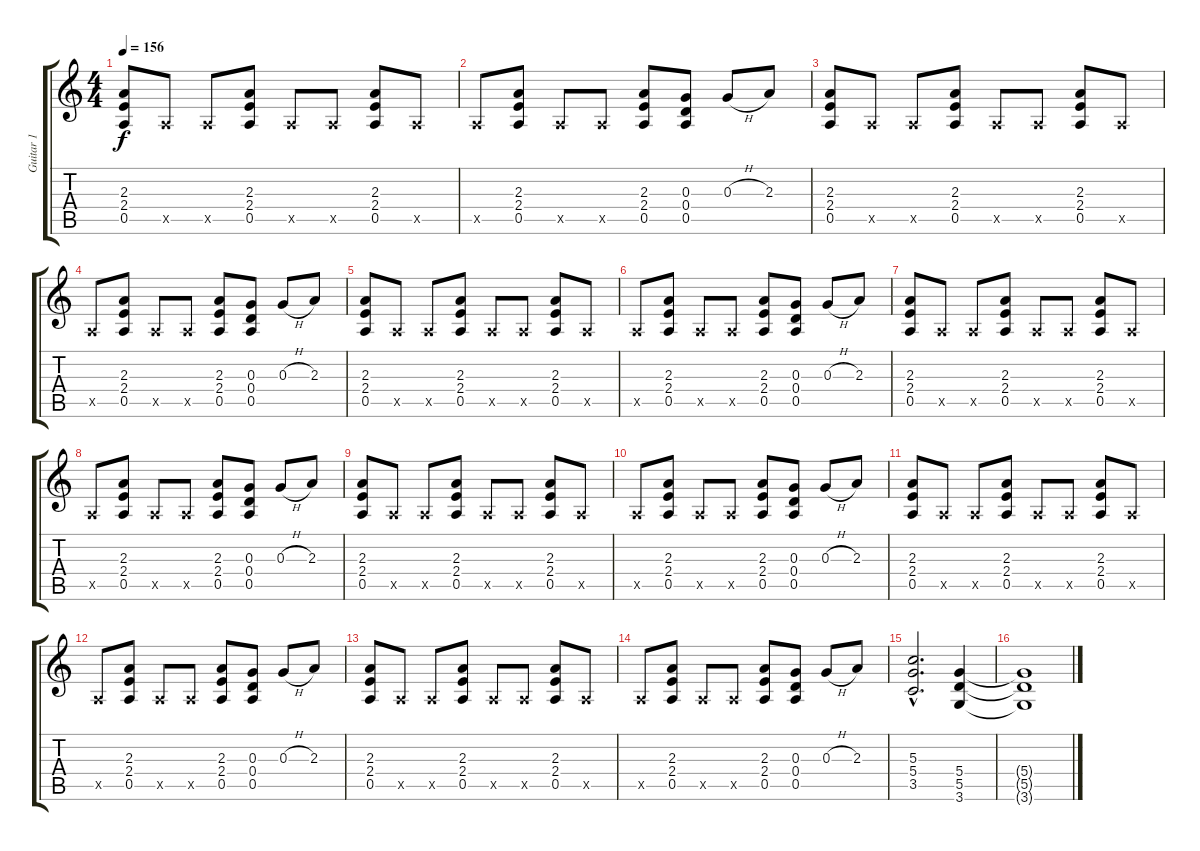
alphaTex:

\track ("Guitar 1" "Guitar 1") {instrument distortionguitar}
\staff {score tabs}
\tuning (E4 B3 G3 D3 A2 E2) {hide}
\ts (4 4)
\tempo 156
\clef g2
\ks c
(2.3 2.4 0.5).8{dy f} 0.5{x}.8 0.5{x}.8 (2.3 2.4 0.5).8 0.5{x}.8 0.5{x}.8 (2.3 2.4 0.5).8 0.5{x}.8 |
0.5{x}.8 (2.3 2.4 0.5).8 0.5{x}.8 0.5{x}.8 (2.3 2.4 0.5).8 (0.3 0.4 0.5).8 0.3{h}.8 2.3.8 |
(2.3 2.4 0.5).8 0.5{x}.8 0.5{x}.8 (2.3 2.4 0.5).8 0.5{x}.8 0.5{x}.8 (2.3 2.4 0.5).8 0.5{x}.8 |
0.5{x}.8 (2.3 2.4 0.5).8 0.5{x}.8 0.5{x}.8 (2.3 2.4 0.5).8 (0.3 0.4 0.5).8 0.3{h}.8 2.3.8 |
(2.3 2.4 0.5).8 0.5{x}.8 0.5{x}.8 (2.3 2.4 0.5).8 0.5{x}.8 0.5{x}.8 (2.3 2.4 0.5).8 0.5{x}.8 |
0.5{x}.8 (2.3 2.4 0.5).8 0.5{x}.8 0.5{x}.8 (2.3 2.4 0.5).8 (0.3 0.4 0.5).8 0.3{h}.8 2.3.8 |
(2.3 2.4 0.5).8 0.5{x}.8 0.5{x}.8 (2.3 2.4 0.5).8 0.5{x}.8 0.5{x}.8 (2.3 2.4 0.5).8 0.5{x}.8 |
0.5{x}.8 (2.3 2.4 0.5).8 0.5{x}.8 0.5{x}.8 (2.3 2.4 0.5).8 (0.3 0.4 0.5).8 0.3{h}.8 2.3.8 |
(2.3 2.4 0.5).8 0.5{x}.8 0.5{x}.8 (2.3 2.4 0.5).8 0.5{x}.8 0.5{x}.8 (2.3 2.4 0.5).8 0.5{x}.8 |
0.5{x}.8 (2.3 2.4 0.5).8 0.5{x}.8 0.5{x}.8 (2.3 2.4 0.5).8 (0.3 0.4 0.5).8 0.3{h}.8 2.3.8 |
(2.3 2.4 0.5).8 0.5{x}.8 0.5{x}.8 (2.3 2.4 0.5).8 0.5{x}.8 0.5{x}.8 (2.3 2.4 0.5).8 0.5{x}.8 |
0.5{x}.8 (2.3 2.4 0.5).8 0.5{x}.8 0.5{x}.8 (2.3 2.4 0.5).8 (0.3 0.4 0.5).8 0.3{h}.8 2.3.8 |
(2.3 2.4 0.5).8 0.5{x}.8 0.5{x}.8 (2.3 2.4 0.5).8 0.5{x}.8 0.5{x}.8 (2.3 2.4 0.5).8 0.5{x}.8 |
0.5{x}.8 (2.3 2.4 0.5).8 0.5{x}.8 0.5{x}.8 (2.3 2.4 0.5).8 (0.3 0.4 0.5).8 0.3{h}.8 2.3.8 |
(5.3{hac} 5.4{hac} 3.5{hac}).2{d} (5.4 5.5 3.6).4 |
(5.4{t} 5.5{t} 3.6{t}).1
